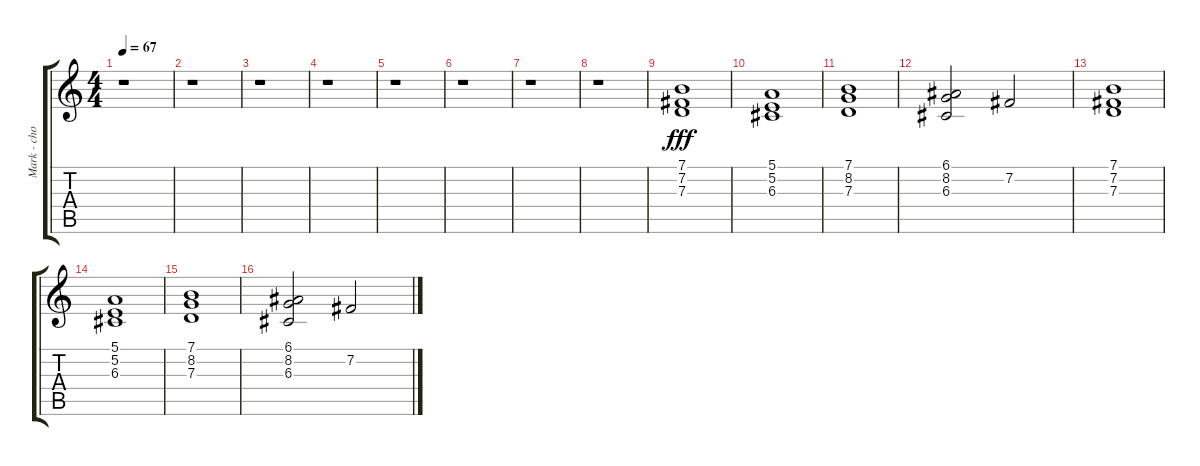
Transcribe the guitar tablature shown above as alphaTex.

\track ("Mark - choirs" "Mark - cho") {instrument choiraahs}
\staff {score tabs}
\tuning (E4 B3 G3 D3 A2 E2) {hide}
\ts (4 4)
\tempo 67
\clef g2
\ks c
r.1{dy fff} |
r.1 |
r.1 |
r.1 |
r.1 |
r.1 |
r.1 |
r.1 |
(7.1 7.2 7.3).1 |
(5.1 5.2 6.3).1 |
(7.1 8.2 7.3).1 |
(6.1 8.2 6.3).2 7.2.2 |
(7.1 7.2 7.3).1 |
(5.1 5.2 6.3).1 |
(7.1 8.2 7.3).1 |
(6.1 8.2 6.3).2 7.2.2
